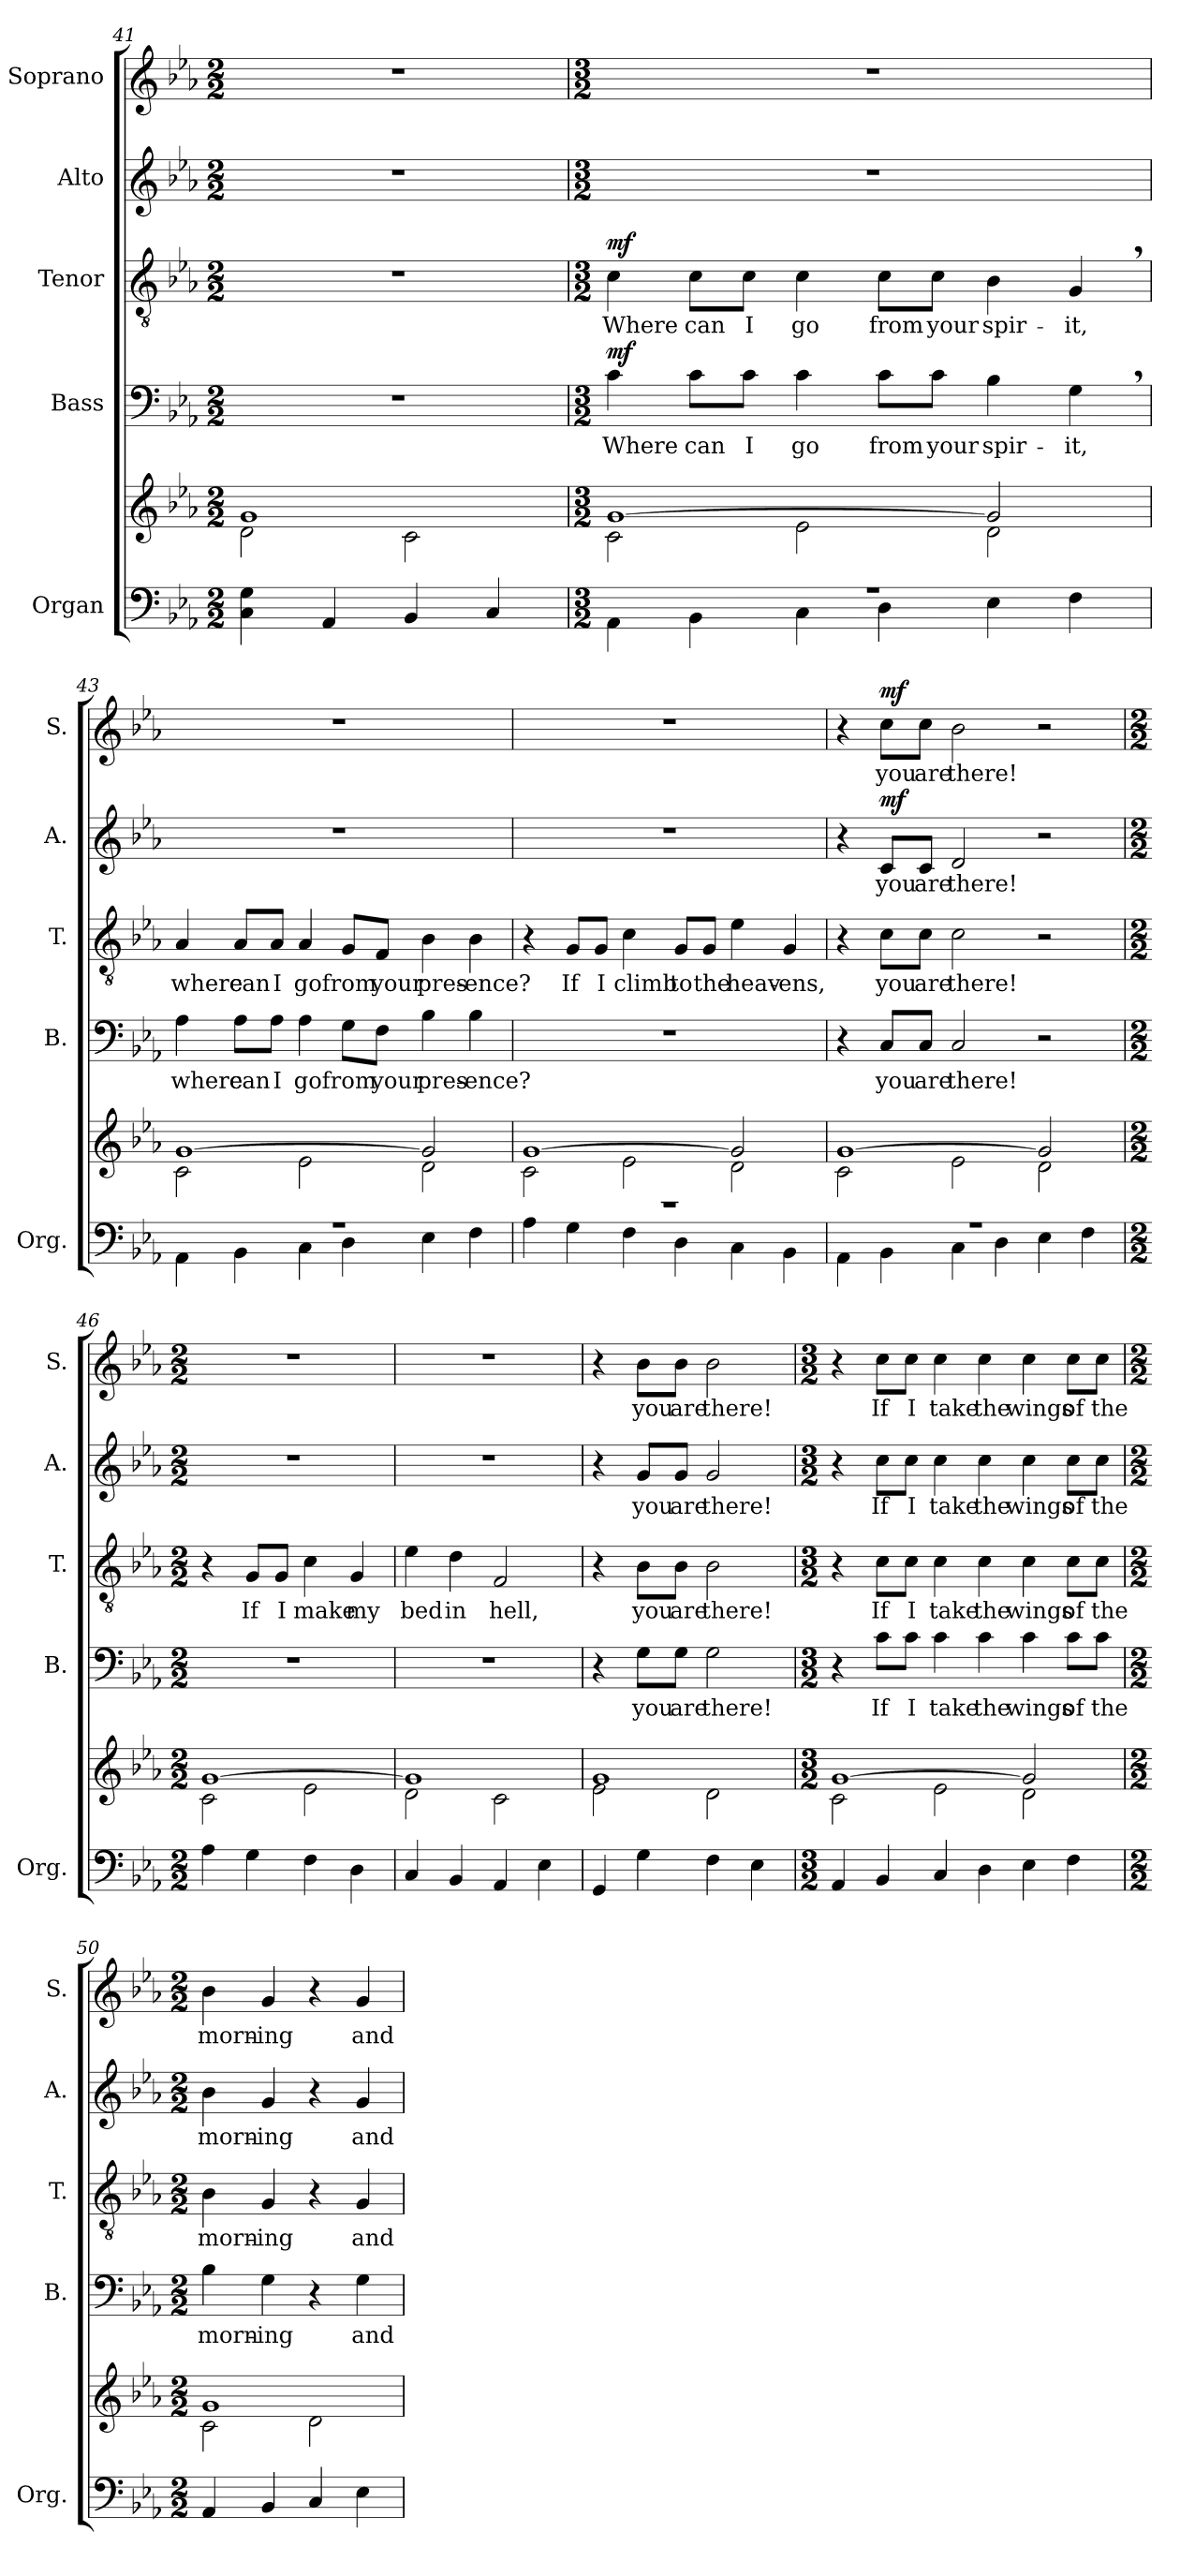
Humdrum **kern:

**kern	**kern	**kern	**text	**dynam	**kern	**text	**dynam	**kern	**text	**dynam	**kern	**text	**dynam
*part5	*part5	*part4	*part4	*part4	*part3	*part3	*part3	*part2	*part2	*part2	*part1	*part1	*part1
*staff6	*staff5	*staff4	*staff4	*staff4	*staff3	*staff3	*staff3	*staff2	*staff2	*staff2	*staff1	*staff1	*staff1
*I"Organ	*	*I"Bass	*	*	*I"Tenor	*	*	*I"Alto	*	*	*I"Soprano	*	*
*I'Org.	*	*I'B.	*	*	*I'T.	*	*	*I'A.	*	*	*I'S.	*	*
*clefF4	*clefG2	*clefF4	*	*	*clefGv2	*	*	*clefG2	*	*	*clefG2	*	*
*k[b-e-a-]	*k[b-e-a-]	*k[b-e-a-]	*	*	*k[b-e-a-]	*	*	*k[b-e-a-]	*	*	*k[b-e-a-]	*	*
*M2/2	*M2/2	*M2/2	*	*	*M2/2	*	*	*M2/2	*	*	*M2/2	*	*
=41	=41	=41	=41	=41	=41	=41	=41	=41	=41	=41	=41	=41	=41
*	*^	*	*	*	*	*	*	*	*	*	*	*	*
4C\ 4G\	1g	2d\	1r	.	.	1r	.	.	1r	.	.	1r	.	.
4AA-/	.	.	.	.	.	.	.	.	.	.	.	.	.	.
4BB-/	.	2c\	.	.	.	.	.	.	.	.	.	.	.	.
4C/	.	.	.	.	.	.	.	.	.	.	.	.	.	.
=42	=42	=42	=42	=42	=42	=42	=42	=42	=42	=42	=42	=42	=42	=42
*M3/2	*M3/2	*	*M3/2	*	*	*M3/2	*	*	*M3/2	*	*	*M3/2	*	*
*^	*	*	*	*	*	*	*	*	*	*	*	*	*	*
!	!	!	!	!	!LO:LY:b	!LO:DY:a	!	!LO:LY:b	!LO:DY:a	!	!	!	!	!	!
1.r	4AA-\	[1g	2c\	4c\	Where	mf	4c\	Where	mf	1.r	.	.	1.r	.	.
!	!	!	!	!	!LO:LY:b	!	!	!LO:LY:b	!	!	!	!	!	!	!
.	4BB-\	.	.	8c\L	can	.	8c\L	can	.	.	.	.	.	.	.
!	!	!	!	!	!LO:LY:b	!	!	!LO:LY:b	!	!	!	!	!	!	!
.	.	.	.	8c\J	I	.	8c\J	I	.	.	.	.	.	.	.
!	!	!	!	!	!LO:LY:b	!	!	!LO:LY:b	!	!	!	!	!	!	!
.	4C\	.	2e-\	4c\	go	.	4c\	go	.	.	.	.	.	.	.
!	!	!	!	!	!LO:LY:b	!	!	!LO:LY:b	!	!	!	!	!	!	!
.	4D\	.	.	8c\L	from	.	8c\L	from	.	.	.	.	.	.	.
!	!	!	!	!	!LO:LY:b	!	!	!LO:LY:b	!	!	!	!	!	!	!
.	.	.	.	8c\J	your	.	8c\J	your	.	.	.	.	.	.	.
!	!	!	!	!	!LO:LY:b	!	!	!LO:LY:b	!	!	!	!	!	!	!
.	4E-\	2g/]	2d\	4B-\	spir-	.	4B-\	spir-	.	.	.	.	.	.	.
!	!	!	!	!	!LO:LY:b	!	!	!LO:LY:b	!	!	!	!	!	!	!
.	4F\	.	.	4G,\	-it,	.	4G,/	-it,	.	.	.	.	.	.	.
!!LO:LB:g=z
=43	=43	=43	=43	=43	=43	=43	=43	=43	=43	=43	=43	=43	=43	=43	=43
!	!	!	!	!	!LO:LY:b	!	!	!LO:LY:b	!	!	!	!	!	!	!
1.r	4AA-\	[1g	2c\	4A-\	where	.	4A-/	where	.	1.r	.	.	1.r	.	.
!	!	!	!	!	!LO:LY:b	!	!	!LO:LY:b	!	!	!	!	!	!	!
.	4BB-\	.	.	8A-\L	can	.	8A-/L	can	.	.	.	.	.	.	.
!	!	!	!	!	!LO:LY:b	!	!	!LO:LY:b	!	!	!	!	!	!	!
.	.	.	.	8A-\J	I	.	8A-/J	I	.	.	.	.	.	.	.
!	!	!	!	!	!LO:LY:b	!	!	!LO:LY:b	!	!	!	!	!	!	!
.	4C\	.	2e-\	4A-\	go	.	4A-/	go	.	.	.	.	.	.	.
!	!	!	!	!	!LO:LY:b	!	!	!LO:LY:b	!	!	!	!	!	!	!
.	4D\	.	.	8G\L	from	.	8G/L	from	.	.	.	.	.	.	.
!	!	!	!	!	!LO:LY:b	!	!	!LO:LY:b	!	!	!	!	!	!	!
.	.	.	.	8F\J	your	.	8F/J	your	.	.	.	.	.	.	.
!	!	!	!	!	!LO:LY:b	!	!	!LO:LY:b	!	!	!	!	!	!	!
.	4E-\	2g/]	2d\	4B-\	pres-	.	4B-\	pres-	.	.	.	.	.	.	.
!	!	!	!	!	!LO:LY:b	!	!	!LO:LY:b	!	!	!	!	!	!	!
.	4F\	.	.	4B-\	-ence?	.	4B-\	-ence?	.	.	.	.	.	.	.
=44	=44	=44	=44	=44	=44	=44	=44	=44	=44	=44	=44	=44	=44	=44	=44
1.r	4A-\	[1g	2c\	1.r	.	.	4r	.	.	1.r	.	.	1.r	.	.
!	!	!	!	!	!	!	!	!LO:LY:b	!	!	!	!	!	!	!
.	4G\	.	.	.	.	.	8G/L	If	.	.	.	.	.	.	.
!	!	!	!	!	!	!	!	!LO:LY:b	!	!	!	!	!	!	!
.	.	.	.	.	.	.	8G/J	I	.	.	.	.	.	.	.
!	!	!	!	!	!	!	!	!LO:LY:b	!	!	!	!	!	!	!
.	4F\	.	2e-\	.	.	.	4c\	climb	.	.	.	.	.	.	.
!	!	!	!	!	!	!	!	!LO:LY:b	!	!	!	!	!	!	!
.	4D\	.	.	.	.	.	8G/L	to	.	.	.	.	.	.	.
!	!	!	!	!	!	!	!	!LO:LY:b	!	!	!	!	!	!	!
.	.	.	.	.	.	.	8G/J	the	.	.	.	.	.	.	.
!	!	!	!	!	!	!	!	!LO:LY:b	!	!	!	!	!	!	!
.	4C\	2g/]	2d\	.	.	.	4e-\	heav-	.	.	.	.	.	.	.
!	!	!	!	!	!	!	!	!LO:LY:b	!	!	!	!	!	!	!
.	4BB-\	.	.	.	.	.	4G/	-ens,	.	.	.	.	.	.	.
=45	=45	=45	=45	=45	=45	=45	=45	=45	=45	=45	=45	=45	=45	=45	=45
1.r	4AA-\	[1g	2c\	4r	.	.	4r	.	.	4r	.	.	4r	.	.
!	!	!	!	!	!LO:LY:b	!	!	!LO:LY:b	!	!	!LO:LY:b	!LO:DY:a	!	!LO:LY:b	!LO:DY:a
.	4BB-\	.	.	8C/L	you	.	8c\L	you	.	8c/L	you	mf	8cc\L	you	mf
!	!	!	!	!	!LO:LY:b	!	!	!LO:LY:b	!	!	!LO:LY:b	!	!	!LO:LY:b	!
.	.	.	.	8C/J	are	.	8c\J	are	.	8c/J	are	.	8cc\J	are	.
!	!	!	!	!	!LO:LY:b	!	!	!LO:LY:b	!	!	!LO:LY:b	!	!	!LO:LY:b	!
.	4C\	.	2e-\	2C/	there!	.	2c\	there!	.	2d/	there!	.	2b-\	there!	.
.	4D\	.	.	.	.	.	.	.	.	.	.	.	.	.	.
.	4E-\	2g/]	2d\	2r	.	.	2r	.	.	2r	.	.	2r	.	.
.	4F\	.	.	.	.	.	.	.	.	.	.	.	.	.	.
*v	*v	*	*	*	*	*	*	*	*	*	*	*	*	*	*
=46	=46	=46	=46	=46	=46	=46	=46	=46	=46	=46	=46	=46	=46	=46
*M2/2	*M2/2	*	*M2/2	*	*	*M2/2	*	*	*M2/2	*	*	*M2/2	*	*
4A-\	[1g	2c\	1r	.	.	4r	.	.	1r	.	.	1r	.	.
!	!	!	!	!	!	!	!LO:LY:b	!	!	!	!	!	!	!
4G\	.	.	.	.	.	8G/L	If	.	.	.	.	.	.	.
!	!	!	!	!	!	!	!LO:LY:b	!	!	!	!	!	!	!
.	.	.	.	.	.	8G/J	I	.	.	.	.	.	.	.
!	!	!	!	!	!	!	!LO:LY:b	!	!	!	!	!	!	!
4F\	.	2e-\	.	.	.	4c\	make	.	.	.	.	.	.	.
!	!	!	!	!	!	!	!LO:LY:b	!	!	!	!	!	!	!
4D\	.	.	.	.	.	4G/	my	.	.	.	.	.	.	.
!!LO:PB:g=z
=47	=47	=47	=47	=47	=47	=47	=47	=47	=47	=47	=47	=47	=47	=47
!	!	!	!	!	!	!	!LO:LY:b	!	!	!	!	!	!	!
4C/	1g]	2d\	1r	.	.	4e-\	bed	.	1r	.	.	1r	.	.
!	!	!	!	!	!	!	!LO:LY:b	!	!	!	!	!	!	!
4BB-/	.	.	.	.	.	4d\	in	.	.	.	.	.	.	.
!	!	!	!	!	!	!	!LO:LY:b	!	!	!	!	!	!	!
4AA-/	.	2c\	.	.	.	2F/	hell,	.	.	.	.	.	.	.
4E-\	.	.	.	.	.	.	.	.	.	.	.	.	.	.
=48	=48	=48	=48	=48	=48	=48	=48	=48	=48	=48	=48	=48	=48	=48
4GG/	1g	2e-\	4r	.	.	4r	.	.	4r	.	.	4r	.	.
!	!	!	!	!LO:LY:b	!	!	!LO:LY:b	!	!	!LO:LY:b	!	!	!LO:LY:b	!
4G\	.	.	8G\L	you	.	8B-\L	you	.	8g/L	you	.	8b-\L	you	.
!	!	!	!	!LO:LY:b	!	!	!LO:LY:b	!	!	!LO:LY:b	!	!	!LO:LY:b	!
.	.	.	8G\J	are	.	8B-\J	are	.	8g/J	are	.	8b-\J	are	.
!	!	!	!	!LO:LY:b	!	!	!LO:LY:b	!	!	!LO:LY:b	!	!	!LO:LY:b	!
4F\	.	2d\	2G\	there!	.	2B-\	there!	.	2g/	there!	.	2b-\	there!	.
4E-\	.	.	.	.	.	.	.	.	.	.	.	.	.	.
=49	=49	=49	=49	=49	=49	=49	=49	=49	=49	=49	=49	=49	=49	=49
*M3/2	*M3/2	*	*M3/2	*	*	*M3/2	*	*	*M3/2	*	*	*M3/2	*	*
4AA-/	[1g	2c\	4r	.	.	4r	.	.	4r	.	.	4r	.	.
!	!	!	!	!LO:LY:b	!	!	!LO:LY:b	!	!	!LO:LY:b	!	!	!LO:LY:b	!
4BB-/	.	.	8c\L	If	.	8c\L	If	.	8cc\L	If	.	8cc\L	If	.
!	!	!	!	!LO:LY:b	!	!	!LO:LY:b	!	!	!LO:LY:b	!	!	!LO:LY:b	!
.	.	.	8c\J	I	.	8c\J	I	.	8cc\J	I	.	8cc\J	I	.
!	!	!	!	!LO:LY:b	!	!	!LO:LY:b	!	!	!LO:LY:b	!	!	!LO:LY:b	!
4C/	.	2e-\	4c\	take	.	4c\	take	.	4cc\	take	.	4cc\	take	.
!	!	!	!	!LO:LY:b	!	!	!LO:LY:b	!	!	!LO:LY:b	!	!	!LO:LY:b	!
4D\	.	.	4c\	the	.	4c\	the	.	4cc\	the	.	4cc\	the	.
!	!	!	!	!LO:LY:b	!	!	!LO:LY:b	!	!	!LO:LY:b	!	!	!LO:LY:b	!
4E-\	2g/]	2d\	4c\	wings	.	4c\	wings	.	4cc\	wings	.	4cc\	wings	.
!	!	!	!	!LO:LY:b	!	!	!LO:LY:b	!	!	!LO:LY:b	!	!	!LO:LY:b	!
4F\	.	.	8c\L	of	.	8c\L	of	.	8cc\L	of	.	8cc\L	of	.
!	!	!	!	!LO:LY:b	!	!	!LO:LY:b	!	!	!LO:LY:b	!	!	!LO:LY:b	!
.	.	.	8c\J	the	.	8c\J	the	.	8cc\J	the	.	8cc\J	the	.
=50	=50	=50	=50	=50	=50	=50	=50	=50	=50	=50	=50	=50	=50	=50
*M2/2	*M2/2	*	*M2/2	*	*	*M2/2	*	*	*M2/2	*	*	*M2/2	*	*
!	!	!	!	!LO:LY:b	!	!	!LO:LY:b	!	!	!LO:LY:b	!	!	!LO:LY:b	!
4AA-/	1g	2c\	4B-\	morn-	.	4B-\	morn-	.	4b-\	morn-	.	4b-\	morn-	.
!	!	!	!	!LO:LY:b	!	!	!LO:LY:b	!	!	!LO:LY:b	!	!	!LO:LY:b	!
4BB-/	.	.	4G\	-ing	.	4G/	-ing	.	4g/	-ing	.	4g/	-ing	.
4C/	.	2d\	4r	.	.	4r	.	.	4r	.	.	4r	.	.
!	!	!	!	!LO:LY:b	!	!	!LO:LY:b	!	!	!LO:LY:b	!	!	!LO:LY:b	!
4E-\	.	.	4G\	and	.	4G/	and	.	4g/	and	.	4g/	and	.
*	*v	*v	*	*	*	*	*	*	*	*	*	*	*	*
=	=	=	=	=	=	=	=	=	=	=	=	=	=
*-	*-	*-	*-	*-	*-	*-	*-	*-	*-	*-	*-	*-	*-
